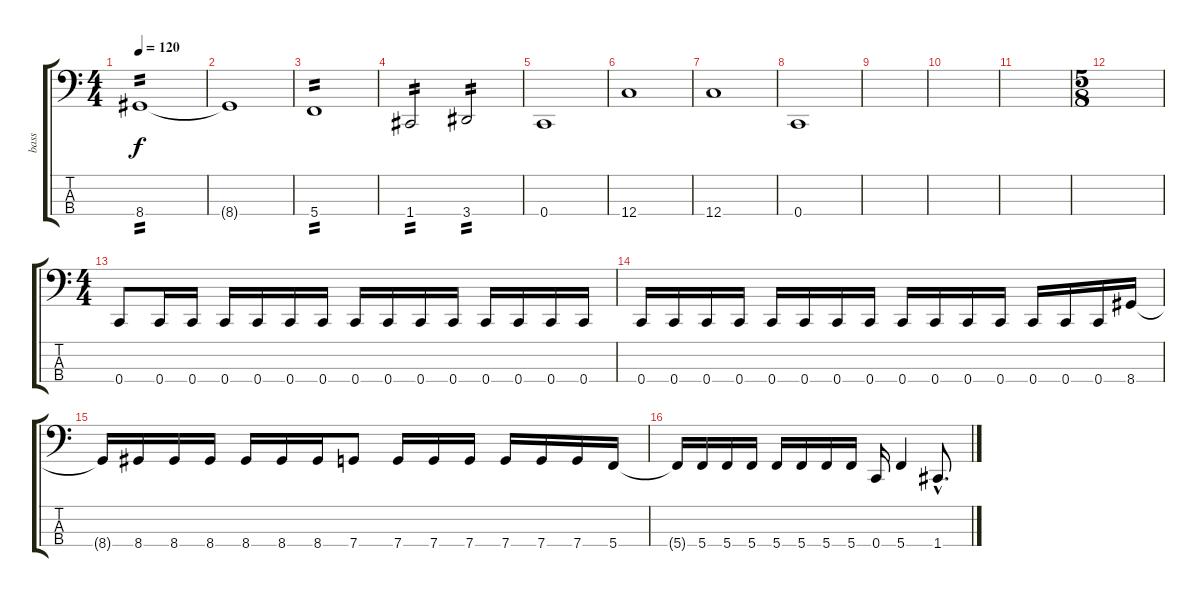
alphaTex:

\track ("bass" "bass") {instrument electricbasspick}
\staff {score tabs}
\tuning (F2 C2 G1 C1) {hide}
\ts (4 4)
\tempo 120
\clef f4
\ks c
8.4.1{tp 2 dy f} |
8.4{t}.1 |
5.4.1{tp 2} |
1.4.2{tp 2} 3.4.2{tp 2} |
0.4.1 |
12.4.1 |
12.4.1 |
0.4.1 |
|
|
|
\ts (5 8)
|
\ts (4 4)
0.4.8 0.4.16 0.4.16 0.4.16 0.4.16 0.4.16 0.4.16 0.4.16 0.4.16 0.4.16 0.4.16 0.4.16 0.4.16 0.4.16 0.4.16 |
0.4.16 0.4.16 0.4.16 0.4.16 0.4.16 0.4.16 0.4.16 0.4.16 0.4.16 0.4.16 0.4.16 0.4.16 0.4.16 0.4.16 0.4.16 8.4.16 |
8.4{t}.16 8.4.16 8.4.16 8.4.16 8.4.16 8.4.16 8.4.16 7.4.8 7.4.16 7.4.16 7.4.16 7.4.16 7.4.16 7.4.16 5.4.16 |
5.4{t}.16 5.4.16 5.4.16 5.4.16 5.4.16 5.4.16 5.4.16 5.4.16 0.4.16 5.4.4 1.4{hac}.8{d}
